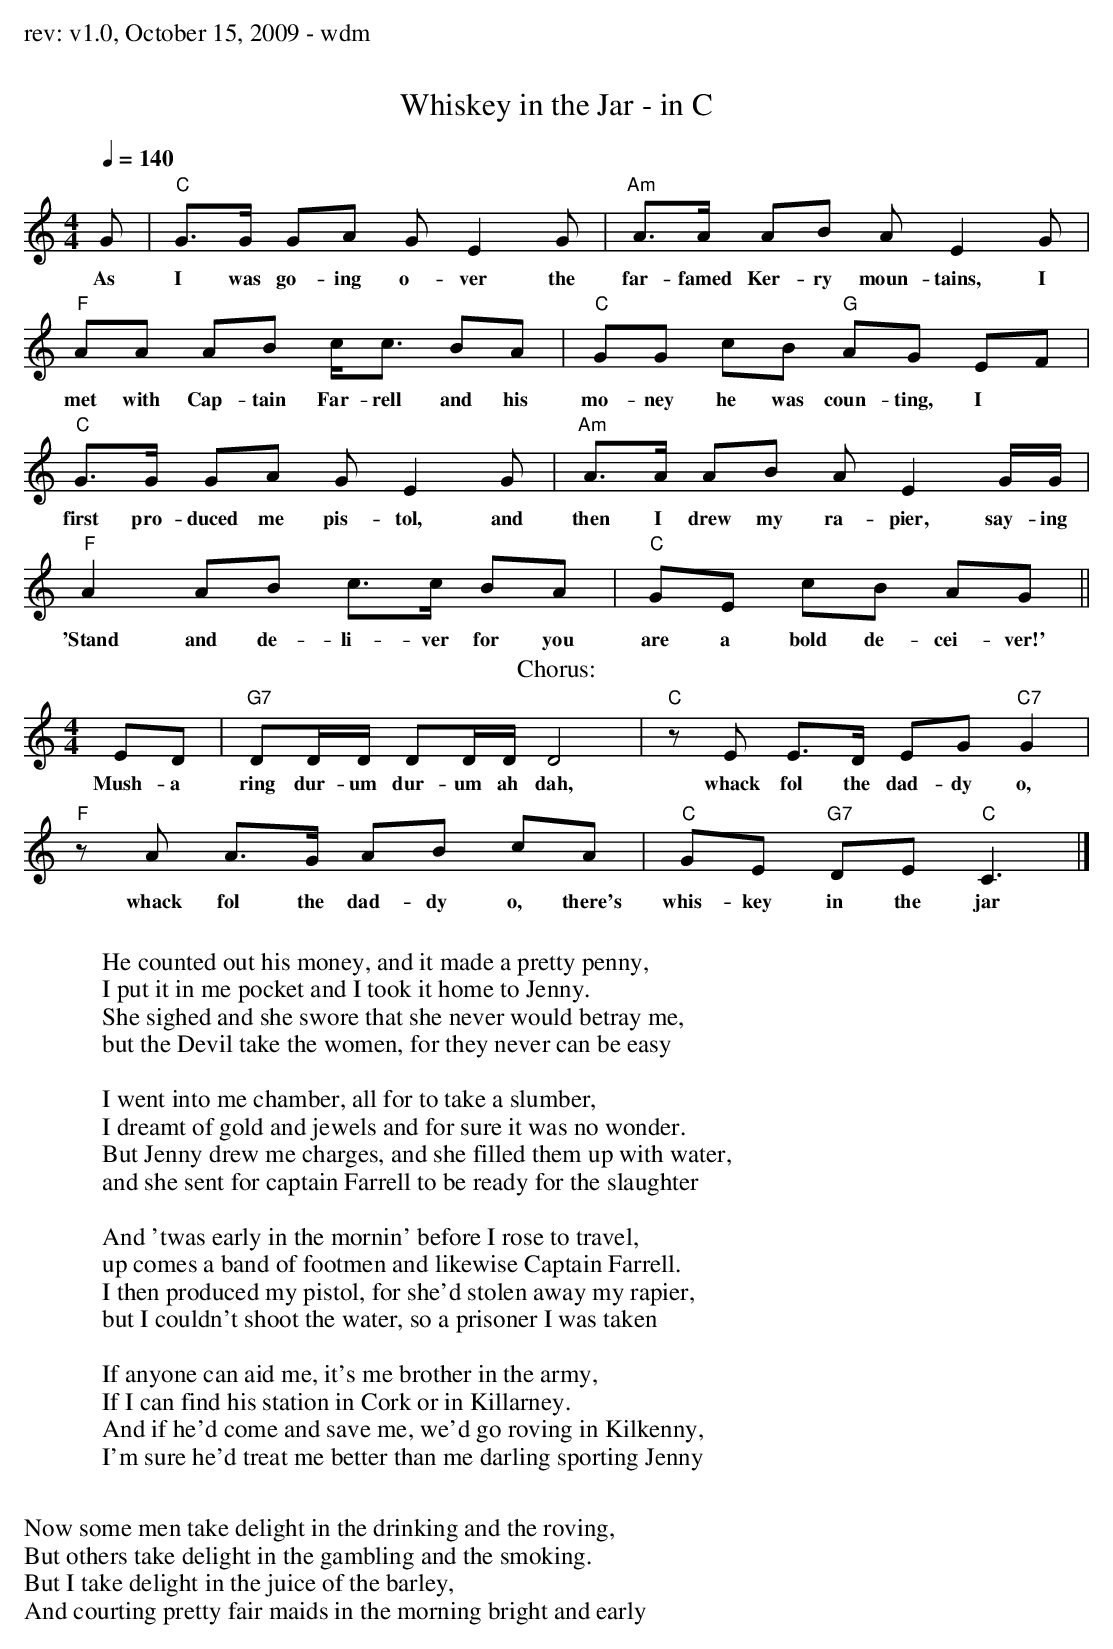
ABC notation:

X:1
T:Whiskey in the Jar - in C
M:4/4
L:1/8
Q:1/4=140
K:C             %transposed from D
G | "C"G>G GA G E2 G | "Am" A>A AB A E2 G |
w: As I was go-ing o-ver the far-famed Ker-ry moun-tains, I
"F"AA AB c<c BA | "C" GG cB "G"AG EF |
w: met with Cap-tain Far-rell and his mo-ney he was coun-ting, I
"C"G>G GA G E2 G | "Am"A>A AB A E2 G/G/ |
w: first pro-duced me pis-tol, and then I drew my ra-pier, say-ing
"F"A2 AB c>c BA | "C"GE cB AG ||
w: 'Stand and de-li-ver for you are a bold de-cei-ver!'
T: Chorus:
Ed, | "G7"DD/D/ DD/D/ D4 | "C"z E E>D EG "C7" G2 |
w: Mush-a ring dur-um dur-um ah dah, whack fol the dad-dy o,
"F" z A A>G AB cA | "C"GE "G7" DE "C" C3 |]
w: whack fol the dad-dy o, there's whis-key in the jar
W:
W: He counted out his money, and it made a pretty penny,
W: I put it in me pocket and I took it home to Jenny.
W: She sighed and she swore that she never would betray me,
W: but the Devil take the women, for they never can be easy
W:
W: I went into me chamber, all for to take a slumber,
W: I dreamt of gold and jewels and for sure it was no wonder.
W: But Jenny drew me charges, and she filled them up with water,
W: and she sent for captain Farrell to be ready for the slaughter
W:
W: And 'twas early in the mornin' before I rose to travel,
W: up comes a band of footmen and likewise Captain Farrell.
W: I then produced my pistol, for she'd stolen away my rapier,
W: but I couldn't shoot the water, so a prisoner I was taken
W:
W: If anyone can aid me, it's me brother in the army,
W: If I can find his station in Cork or in Killarney.
W: And if he'd come and save me, we'd go roving in Kilkenny,
W: I'm sure he'd treat me better than me darling sporting Jenny
W:
W: Now some men take delight in the drinking and the roving,
W: But others take delight in the gambling and the smoking.
W: But I take delight in the juice of the barley,
W: And courting pretty fair maids in the morning bright and early
